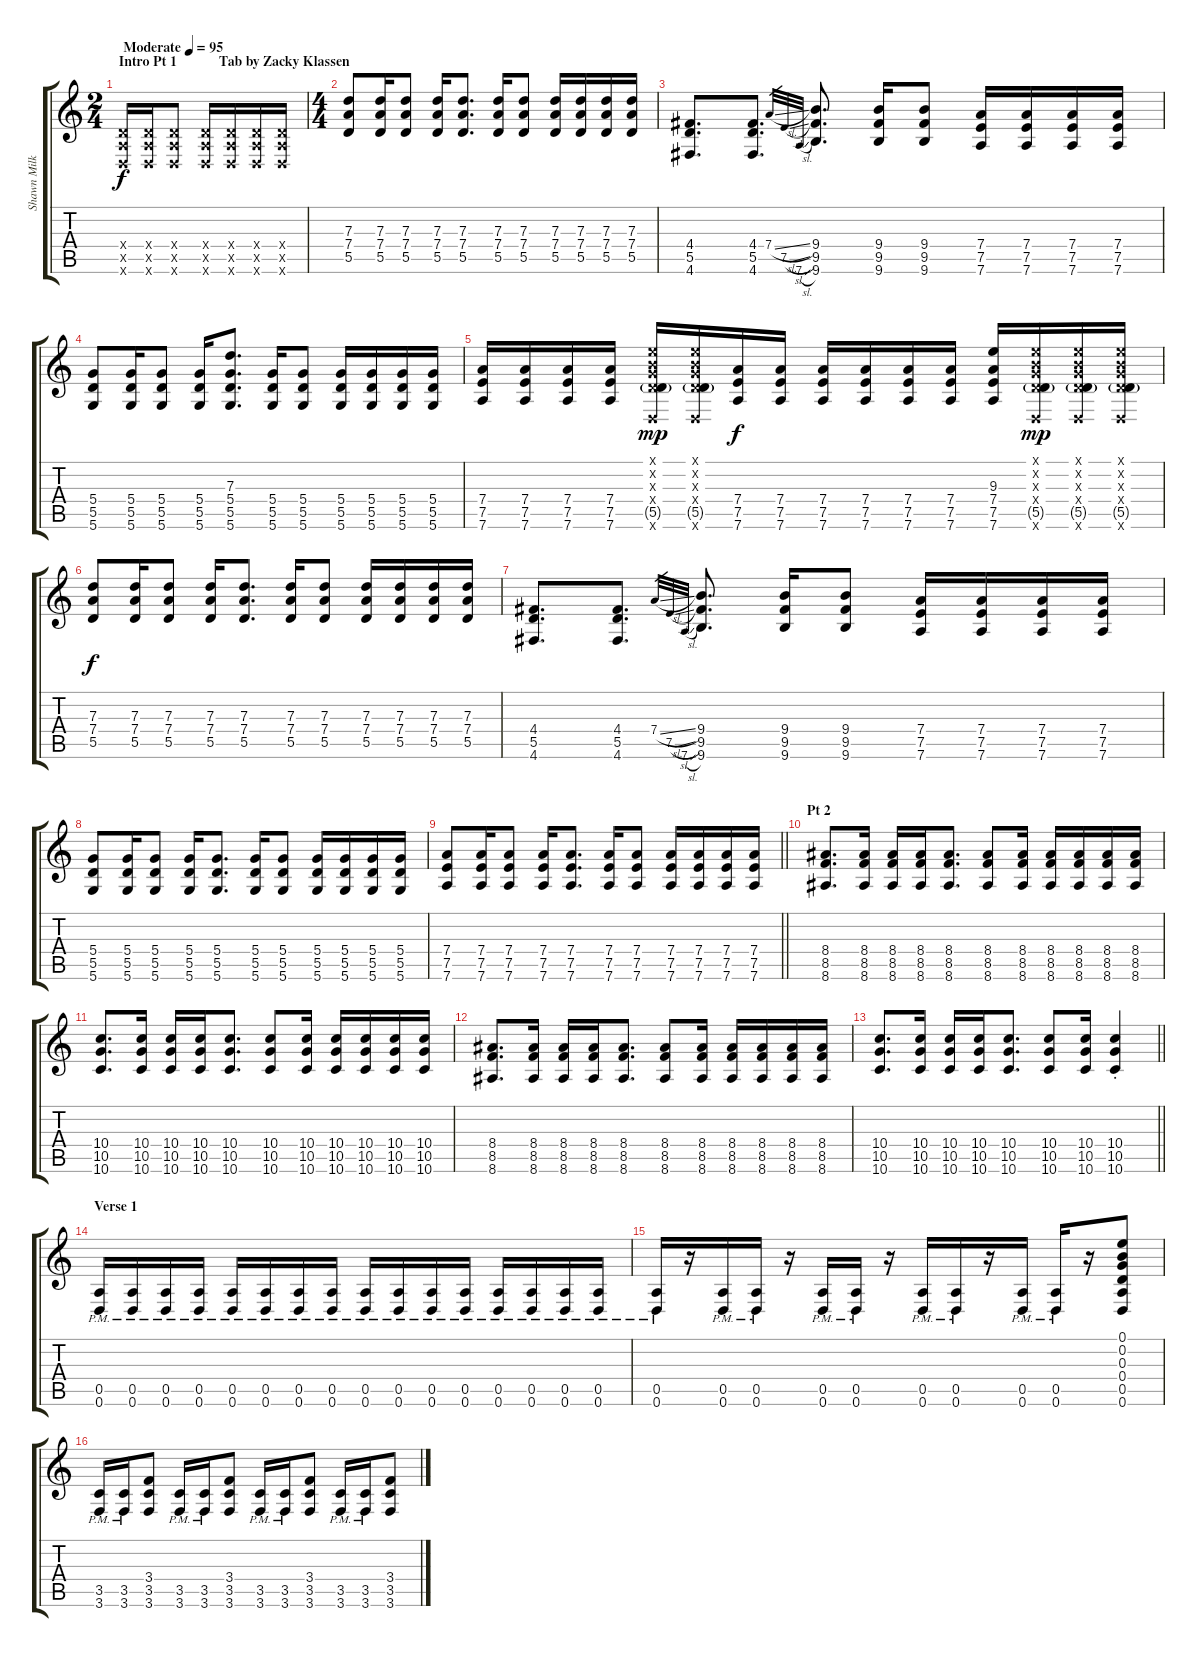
\track ("Shawn Milke [Guitar]" "Shawn Milk") {instrument overdrivenguitar}
\staff {score tabs}
\tuning (E4 B3 G3 D3 A2 D2) {hide}
\ts (2 4)
\section ("" "Intro Pt 1            Tab by Zacky Klassen")
\tempo (95 "Moderate")
\clef g2
\ks c
(0.4{x} 0.5{x} 0.6{x}).16{dy f instrument overdrivenguitar} (0.4{x} 0.5{x} 0.6{x}).16 (0.4{x} 0.5{x} 0.6{x}).8 (0.4{x} 0.5{x} 0.6{x}).16 (0.4{x} 0.5{x} 0.6{x}).16 (0.4{x} 0.5{x} 0.6{x}).16 (0.4{x} 0.5{x} 0.6{x}).16 |
\ts (4 4)
(7.3 7.4 5.5).8 (7.3 7.4 5.5).16 (7.3 7.4 5.5).8 (7.3 7.4 5.5).16 (7.3 7.4 5.5).8{d} (7.3 7.4 5.5).16 (7.3 7.4 5.5).8 (7.3 7.4 5.5).16 (7.3 7.4 5.5).16 (7.3 7.4 5.5).16 (7.3 7.4 5.5).16 |
(4.4 5.5 4.6).8{d} (4.4 5.5 4.6).8{d} 7.4{sl}.32{gr} 7.5{sl}.32{gr} 7.6{sl}.32{gr} (9.4 9.5 9.6).8{d} (9.4 9.5 9.6).16 (9.4 9.5 9.6).8 (7.4 7.5 7.6).16 (7.4 7.5 7.6).16 (7.4 7.5 7.6).16 (7.4 7.5 7.6).16 |
(5.4 5.5 5.6).8 (5.4 5.5 5.6).16 (5.4 5.5 5.6).8 (5.4 5.5 5.6).16 (7.3 5.4 5.5 5.6).8{d} (5.4 5.5 5.6).16 (5.4 5.5 5.6).8 (5.4 5.5 5.6).16 (5.4 5.5 5.6).16 (5.4 5.5 5.6).16 (5.4 5.5 5.6).16 |
(7.4 7.5 7.6).16 (7.4 7.5 7.6).16 (7.4 7.5 7.6).16 (7.4 7.5 7.6).16 (0.1{x} 0.2{x} 0.3{x} 0.4{x} 5.5{g} 0.6{x}).16{dy mp instrument guitarharmonics} (0.1{x} 0.2{x} 0.3{x} 0.4{x} 5.5{g} 0.6{x}).16 (7.4 7.5 7.6).16{dy f instrument overdrivenguitar} (7.4 7.5 7.6).16 (7.4 7.5 7.6).16 (7.4 7.5 7.6).16 (7.4 7.5 7.6).16 (7.4 7.5 7.6).16 (9.3 7.4 7.5 7.6).16 (0.1{x} 0.2{x} 0.3{x} 0.4{x} 5.5{g} 0.6{x}).16{dy mp instrument guitarharmonics} (0.1{x} 0.2{x} 0.3{x} 0.4{x} 5.5{g} 0.6{x}).16 (0.1{x} 0.2{x} 0.3{x} 0.4{x} 5.5{g} 0.6{x}).16 |
(7.3 7.4 5.5).8{dy f instrument overdrivenguitar} (7.3 7.4 5.5).16 (7.3 7.4 5.5).8 (7.3 7.4 5.5).16 (7.3 7.4 5.5).8{d} (7.3 7.4 5.5).16 (7.3 7.4 5.5).8 (7.3 7.4 5.5).16 (7.3 7.4 5.5).16 (7.3 7.4 5.5).16 (7.3 7.4 5.5).16 |
(4.4 5.5 4.6).8{d} (4.4 5.5 4.6).8{d} 7.4{sl}.32{gr} 7.5{sl}.32{gr} 7.6{sl}.32{gr} (9.4 9.5 9.6).8{d} (9.4 9.5 9.6).16 (9.4 9.5 9.6).8 (7.4 7.5 7.6).16 (7.4 7.5 7.6).16 (7.4 7.5 7.6).16 (7.4 7.5 7.6).16 |
(5.4 5.5 5.6).8 (5.4 5.5 5.6).16 (5.4 5.5 5.6).8 (5.4 5.5 5.6).16 (5.4 5.5 5.6).8{d} (5.4 5.5 5.6).16 (5.4 5.5 5.6).8 (5.4 5.5 5.6).16 (5.4 5.5 5.6).16 (5.4 5.5 5.6).16 (5.4 5.5 5.6).16 |
\barLineRight lightlight
(7.4 7.5 7.6).8 (7.4 7.5 7.6).16 (7.4 7.5 7.6).8 (7.4 7.5 7.6).16 (7.4 7.5 7.6).8{d} (7.4 7.5 7.6).16 (7.4 7.5 7.6).8 (7.4 7.5 7.6).16 (7.4 7.5 7.6).16 (7.4 7.5 7.6).16 (7.4 7.5 7.6).16 |
\section ("" "Pt 2")
(8.4 8.5 8.6).8{d} (8.4 8.5 8.6).16 (8.4 8.5 8.6).16 (8.4 8.5 8.6).16 (8.4 8.5 8.6).8{d} (8.4 8.5 8.6).8 (8.4 8.5 8.6).16 (8.4 8.5 8.6).16 (8.4 8.5 8.6).16 (8.4 8.5 8.6).16 (8.4 8.5 8.6).16 |
(10.4 10.5 10.6).8{d} (10.4 10.5 10.6).16 (10.4 10.5 10.6).16 (10.4 10.5 10.6).16 (10.4 10.5 10.6).8{d} (10.4 10.5 10.6).8 (10.4 10.5 10.6).16 (10.4 10.5 10.6).16 (10.4 10.5 10.6).16 (10.4 10.5 10.6).16 (10.4 10.5 10.6).16 |
(8.4 8.5 8.6).8{d} (8.4 8.5 8.6).16 (8.4 8.5 8.6).16 (8.4 8.5 8.6).16 (8.4 8.5 8.6).8{d} (8.4 8.5 8.6).8 (8.4 8.5 8.6).16 (8.4 8.5 8.6).16 (8.4 8.5 8.6).16 (8.4 8.5 8.6).16 (8.4 8.5 8.6).16 |
\barLineRight lightlight
(10.4 10.5 10.6).8{d} (10.4 10.5 10.6).16 (10.4 10.5 10.6).16 (10.4 10.5 10.6).16 (10.4 10.5 10.6).8{d} (10.4 10.5 10.6).8 (10.4 10.5 10.6).16 (10.4{st} 10.5{st} 10.6{st}).4 |
\section ("" "Verse 1")
(0.5{pm} 0.6{pm}).16{volume 12 balance 8} (0.5{pm} 0.6{pm}).16 (0.5{pm} 0.6{pm}).16 (0.5{pm} 0.6{pm}).16 (0.5{pm} 0.6{pm}).16 (0.5{pm} 0.6{pm}).16 (0.5{pm} 0.6{pm}).16 (0.5{pm} 0.6{pm}).16 (0.5{pm} 0.6{pm}).16 (0.5{pm} 0.6{pm}).16 (0.5{pm} 0.6{pm}).16 (0.5{pm} 0.6{pm}).16 (0.5{pm} 0.6{pm}).16 (0.5{pm} 0.6{pm}).16 (0.5{pm} 0.6{pm}).16 (0.5{pm} 0.6{pm}).16 |
(0.5{pm} 0.6{pm}).16 r.16 (0.5{pm} 0.6{pm}).16 (0.5{pm} 0.6{pm}).16 r.16 (0.5{pm} 0.6{pm}).16 (0.5{pm} 0.6{pm}).16 r.16 (0.5{pm} 0.6{pm}).16 (0.5{pm} 0.6{pm}).16 r.16 (0.5{pm} 0.6{pm}).16 (0.5{pm} 0.6{pm}).16 r.16 (0.1 0.2 0.3 0.4 0.5 0.6).8 |
(3.5{pm} 3.6{pm}).16 (3.5{pm} 3.6{pm}).16 (3.4 3.5 3.6).8 (3.5{pm} 3.6{pm}).16 (3.5{pm} 3.6{pm}).16 (3.4 3.5 3.6).8 (3.5{pm} 3.6{pm}).16 (3.5{pm} 3.6{pm}).16 (3.4 3.5 3.6).8 (3.5{pm} 3.6{pm}).16 (3.5{pm} 3.6{pm}).16 (3.4 3.5 3.6).8
